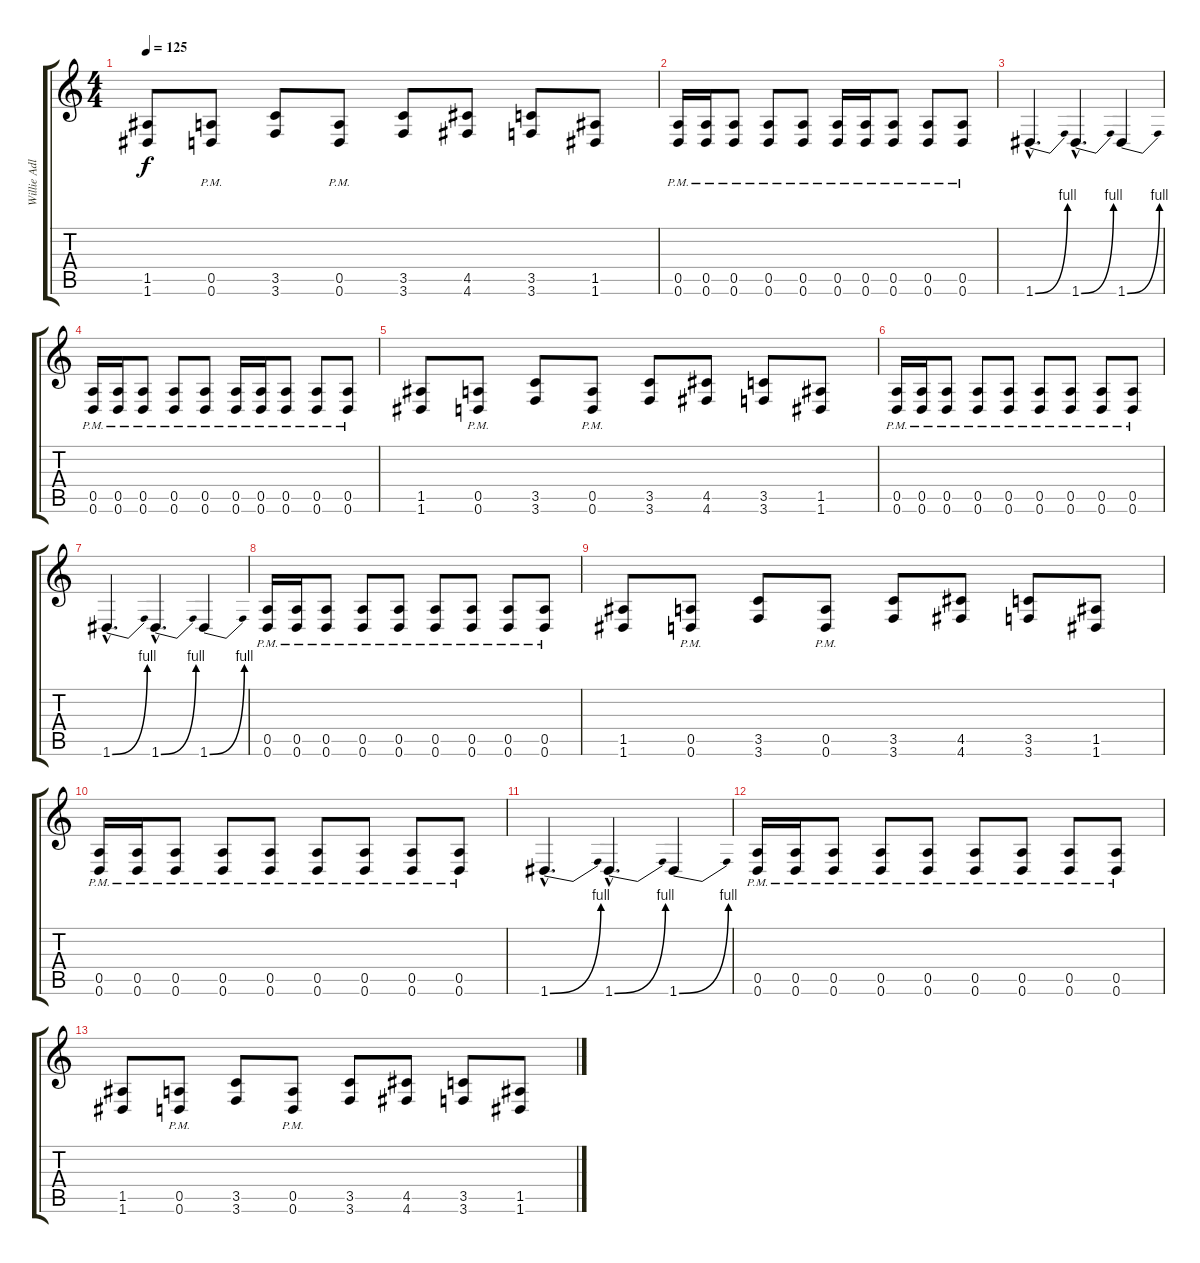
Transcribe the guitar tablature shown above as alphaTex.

\track ("Willie Adler" "Willie Adl") {instrument distortionguitar}
\staff {score tabs}
\tuning (E4 B3 G3 D3 A2 D2) {hide}
\ts (4 4)
\tempo 125
\clef g2
\ks c
(1.5 1.6).8{dy f} (0.5{pm} 0.6{pm}).8 (3.5 3.6).8 (0.5{pm} 0.6{pm}).8 (3.5 3.6).8 (4.5 4.6).8 (3.5 3.6).8 (1.5 1.6).8 |
(0.5{pm} 0.6{pm}).16 (0.5{pm} 0.6{pm}).16 (0.5{pm} 0.6{pm}).8 (0.5{pm} 0.6{pm}).8 (0.5{pm} 0.6{pm}).8 (0.5{pm} 0.6{pm}).16 (0.5{pm} 0.6{pm}).16 (0.5{pm} 0.6{pm}).8 (0.5{pm} 0.6{pm}).8 (0.5{pm} 0.6{pm}).8 |
1.6{be (bend 0 0 60 4) hac}.4{d} 1.6{be (bend 0 0 60 4) hac}.4{d} 1.6{be (bend 0 0 60 4)}.4 |
(0.5{pm} 0.6{pm}).16 (0.5{pm} 0.6{pm}).16 (0.5{pm} 0.6{pm}).8 (0.5{pm} 0.6{pm}).8 (0.5{pm} 0.6{pm}).8 (0.5{pm} 0.6{pm}).16 (0.5{pm} 0.6{pm}).16 (0.5{pm} 0.6{pm}).8 (0.5{pm} 0.6{pm}).8 (0.5{pm} 0.6{pm}).8 |
(1.5 1.6).8 (0.5{pm} 0.6{pm}).8 (3.5 3.6).8 (0.5{pm} 0.6{pm}).8 (3.5 3.6).8 (4.5 4.6).8 (3.5 3.6).8 (1.5 1.6).8 |
(0.5{pm} 0.6{pm}).16 (0.5{pm} 0.6{pm}).16 (0.5{pm} 0.6{pm}).8 (0.5{pm} 0.6{pm}).8 (0.5{pm} 0.6{pm}).8 (0.5{pm} 0.6{pm}).8 (0.5{pm} 0.6{pm}).8 (0.5{pm} 0.6{pm}).8 (0.5{pm} 0.6{pm}).8 |
1.6{be (bend 0 0 60 4) hac}.4{d} 1.6{be (bend 0 0 60 4) hac}.4{d} 1.6{be (bend 0 0 60 4)}.4 |
(0.5{pm} 0.6{pm}).16 (0.5{pm} 0.6{pm}).16 (0.5{pm} 0.6{pm}).8 (0.5{pm} 0.6{pm}).8 (0.5{pm} 0.6{pm}).8 (0.5{pm} 0.6{pm}).8 (0.5{pm} 0.6{pm}).8 (0.5{pm} 0.6{pm}).8 (0.5{pm} 0.6{pm}).8 |
(1.5 1.6).8 (0.5{pm} 0.6{pm}).8 (3.5 3.6).8 (0.5{pm} 0.6{pm}).8 (3.5 3.6).8 (4.5 4.6).8 (3.5 3.6).8 (1.5 1.6).8 |
(0.5{pm} 0.6{pm}).16 (0.5{pm} 0.6{pm}).16 (0.5{pm} 0.6{pm}).8 (0.5{pm} 0.6{pm}).8 (0.5{pm} 0.6{pm}).8 (0.5{pm} 0.6{pm}).8 (0.5{pm} 0.6{pm}).8 (0.5{pm} 0.6{pm}).8 (0.5{pm} 0.6{pm}).8 |
1.6{be (bend 0 0 60 4) hac}.4{d} 1.6{be (bend 0 0 60 4) hac}.4{d} 1.6{be (bend 0 0 60 4)}.4 |
(0.5{pm} 0.6{pm}).16 (0.5{pm} 0.6{pm}).16 (0.5{pm} 0.6{pm}).8 (0.5{pm} 0.6{pm}).8 (0.5{pm} 0.6{pm}).8 (0.5{pm} 0.6{pm}).8 (0.5{pm} 0.6{pm}).8 (0.5{pm} 0.6{pm}).8 (0.5{pm} 0.6{pm}).8 |
(1.5 1.6).8 (0.5{pm} 0.6{pm}).8 (3.5 3.6).8 (0.5{pm} 0.6{pm}).8 (3.5 3.6).8 (4.5 4.6).8 (3.5 3.6).8 (1.5 1.6).8
